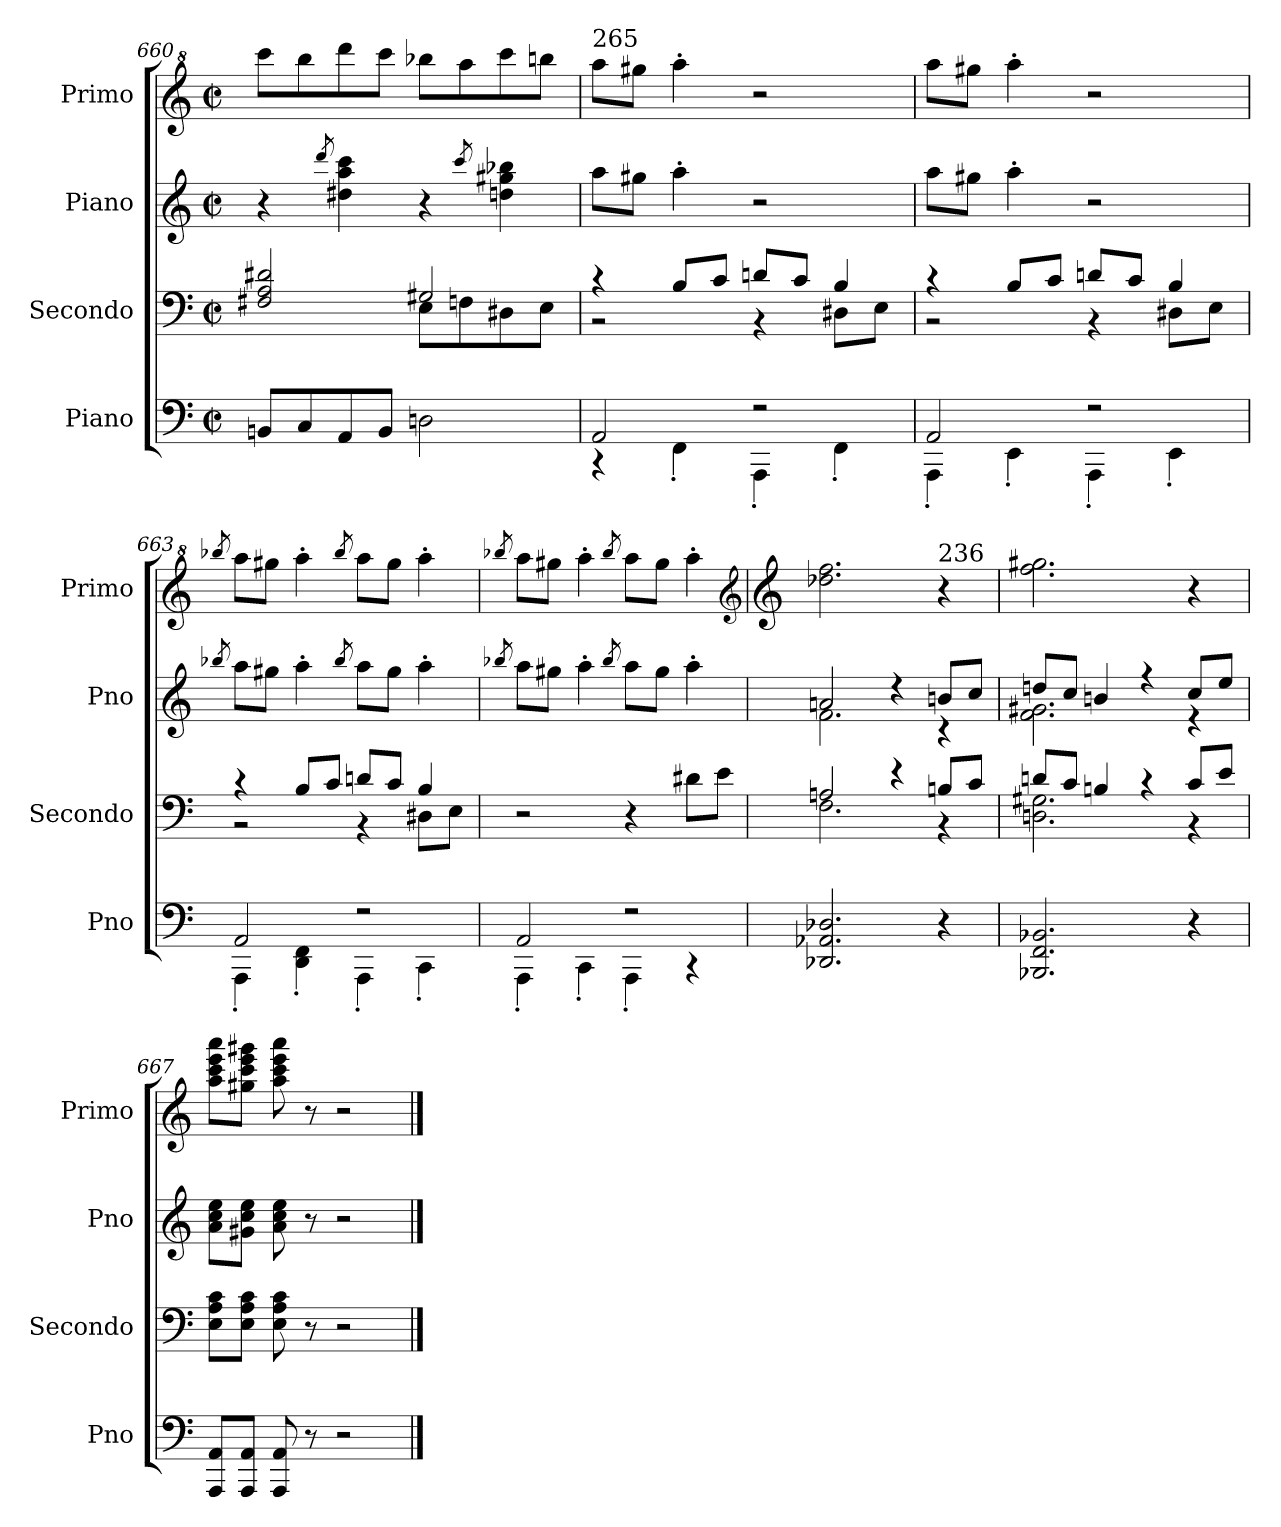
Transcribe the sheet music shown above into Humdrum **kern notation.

**kern	**kern	**kern	**kern
*part4	*part3	*part2	*part1
*staff4	*staff3	*staff2	*staff1
*I"Piano	*I"Secondo	*I"Piano	*I"Primo
*I'Pno	*I'Secondo	*I'Pno	*I'Primo
!!LO:LB:g=z
*clefF4	*clefF4	*clefG2	*clefG^2
*k[]	*k[]	*k[]	*k[]
*C:	*C:	*C:	*C:
*M2/2	*M2/2	*M2/2	*M2/2
*met(c|)	*met(c|)	*met(c|)	*met(c|)
=660	=660	=660	=660
*	*^	*	*
8BBn/L	2F#X/ 2A/ 2d#X/	2ryy	4r	8cccc\L
8C/	.	.	.	8bbb\
.	.	.	8qddd/	.
8AA/	.	.	4dd#X\ 4aa\ 4ccc\	8dddd\
8BB/J	.	.	.	8cccc\J
2Dn\	2G#X/	8E\L	4r	8bbb-X\L
.	.	8Fn\	.	8aaa\
.	.	.	8qccc/	.
.	.	8D#X\	4ddn\ 4gg#X\ 4bb-X\	8cccc\
.	.	8E\J	.	8bbbn\J
=661	=661	=661	=661	=661
*^	*	*	*	*
!	!	!	!	!	!LO:TX:a:t=265
2AA/	4rCC	4rc	2r	8aa\L	8aaa\L
.	.	.	.	8gg#X\J	8ggg#X\J
.	4FF'\	8B/L	.	4aa'\	4aaa'\
.	.	8c/J	.	.	.
2r	4AAA'\	8dn/L	4r	2r	2r
.	.	8c/J	.	.	.
.	4FF'\	4B/	8D#X\L	.	.
.	.	.	8E\J	.	.
=662	=662	=662	=662	=662	=662
2AA/	4AAA'\	4rc	2r	8aa\L	8aaa\L
.	.	.	.	8gg#X\J	8ggg#X\J
.	4EE'\	8B/L	.	4aa'\	4aaa'\
.	.	8c/J	.	.	.
2r	4AAA'\	8dn/L	4r	2r	2r
.	.	8c/J	.	.	.
.	4EE'\	4B/	8D#X\L	.	.
.	.	.	8E\J	.	.
=663	=663	=663	=663	=663	=663
.	.	.	.	8qbb-X/	8qbbb-X/
2AA/	4AAA'\	4rc	2r	8aa\L	8aaa\L
.	.	.	.	8gg#X\J	8ggg#X\J
.	4DD\' 4FF\'	8B/L	.	4aa'\	4aaa'\
.	.	8c/J	.	.	.
.	.	.	.	8qbb-/	8qbbb-/
2r	4AAA'\	8dn/L	4r	8aa\L	8aaa\L
.	.	8c/J	.	8gg#\J	8ggg#\J
.	4CC'\	4B/	8D#X\L	4aa'\	4aaa'\
.	.	.	8E\J	.	.
*	*	*v	*v	*	*
=664	=664	=664	=664	=664
.	.	.	8qbb-X/	8qbbb-X/
2AA/	4AAA'\	2r	8aa\L	8aaa\L
.	.	.	8gg#X\J	8ggg#X\J
.	4CC'\	.	4aa'\	4aaa'\
.	.	.	8qbb-/	8qbbb-/
2r	4AAA'\	4r	8aa\L	8aaa\L
.	.	.	8gg#\J	8ggg#\J
.	4r	8d#X\L	4aa'\	4aaa'\
.	.	8e\J	.	.
*v	*v	*	*	*
*	*	*	*clefG2
!!LO:LB:g=z
=665	=665	=665	=665
*	*	*	*clefG2
*	*^	*^	*
2.DD-X/ 2.AA-X/ 2.D-X/	2An/	2.F\	2an/	2.f\	2.dd-X\ 2.ff\
.	4r	.	4r	.	.
!	!	!	!	!	!LO:TX:a:t=236
4r	8Bn/L	4r	8bn/L	4rc	4r
.	8c/J	.	8cc/J	.	.
=666	=666	=666	=666	=666	=666
2.BBB-X/ 2.FF/ 2.BB-X/	8dn/L	2.Dn\ 2.G#X\	8ddn/L	2.f\ 2.g#X\	2.ff\ 2.gg#X\
.	8c/J	.	8cc/J	.	.
.	4Bn/	.	4bn/	.	.
.	4rc	.	4r	.	.
4r	8c/L	4r	8cc/L	4re	4r
.	8e/J	.	8ee/J	.	.
*	*v	*v	*	*	*
*	*	*v	*v	*
=667	=667	=667	=667
8AAA/ 8AA/L	8E\ 8A\ 8c\L	8a\ 8cc\ 8ee\L	8aa\ 8ccc\ 8eee\ 8aaa\L
8AAA/ 8AA/J	8E\ 8A\ 8c\J	8g#X\ 8cc\ 8ee\J	8gg#X\ 8ccc\ 8eee\ 8ggg#X\J
8AAA/ 8AA/	8E\ 8A\ 8c\	8a\ 8cc\ 8ee\	8aa\ 8ccc\ 8eee\ 8aaa\
8r	8r	8r	8r
2r	2r	2r	2r
==	==	==	==
*-	*-	*-	*-
